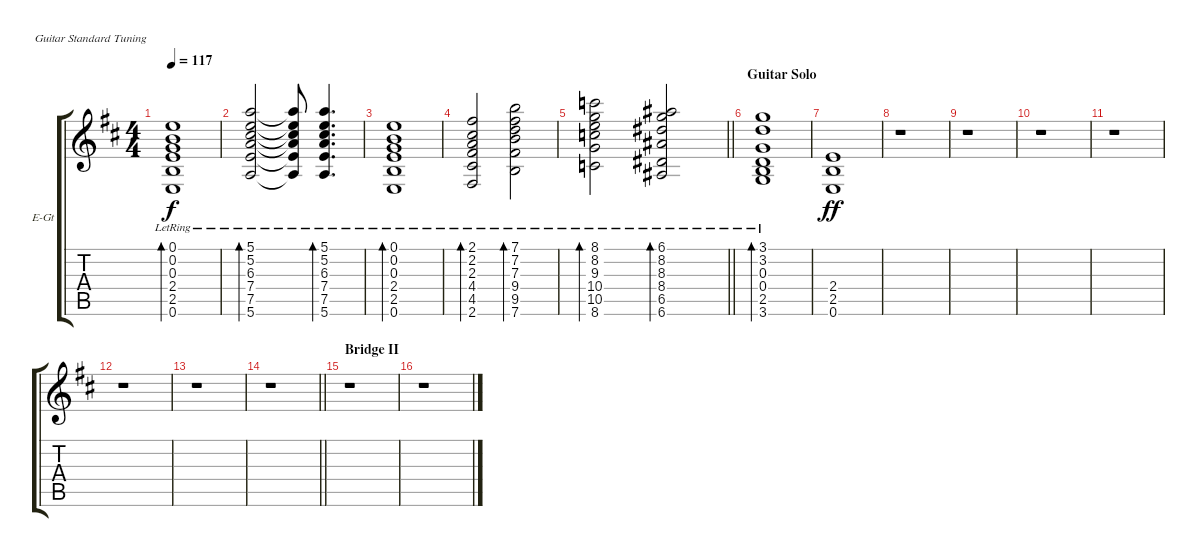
\bracketExtendMode groupsimilarinstruments
\firstSystemTrackNameOrientation horizontal
\otherSystemsTrackNameOrientation horizontal
\track ("Clean Guitar" "E-Gt") {instrument electricguitarclean}
\staff {score tabs}
\tuning (E4 B3 G3 D3 A2 E2)
\ts (4 4)
\tempo 117
\clef g2
\ks d
(0.1{lr} 0.2{lr} 0.3{lr} 2.4{lr} 2.5{lr} 0.6{lr}).1{bd 240 dy f} |
(5.1{lr} 5.2{lr} 6.3{lr} 7.4{lr} 7.5{lr} 5.6{lr}).2{bd 240} (5.1{lr t} 5.2{lr t} 6.3{lr t} 7.4{lr t} 7.5{lr t} 5.6{lr t}).8 (5.1{lr} 5.2{lr} 6.3{lr} 7.4{lr} 7.5{lr} 5.6{lr}).4{d bd 240} |
(0.1{lr} 0.2{lr} 0.3{lr} 2.4{lr} 2.5{lr} 0.6{lr}).1{bd 240} |
(2.1{lr} 2.2{lr} 2.3{lr} 4.4{lr} 4.5{lr} 2.6{lr}).2{bd 240} (7.1{lr} 7.2{lr} 7.3{lr} 9.4{lr} 9.5{lr} 7.6{lr}).2{bd 240} |
\barLineRight lightlight
(8.1{lr} 8.2{lr} 9.3{lr} 10.4{lr} 10.5{lr} 8.6{lr}).2{bd 240} (6.1{lr} 8.2{lr} 8.3{lr} 8.4{lr} 6.5{lr} 6.6{lr}).2{bd 240} |
\section ("" "Guitar Solo")
(3.1{lr} 3.2{lr} 0.3{lr} 0.4{lr} 2.5{lr} 3.6{lr}).1{bd 240} |
(2.4 2.5 0.6).1{dy ff} |
r.1 |
r.1 |
r.1 |
r.1 |
r.1 |
r.1 |
\barLineRight lightlight
r.1 |
\section ("" "Bridge II")
r.1 |
r.1
